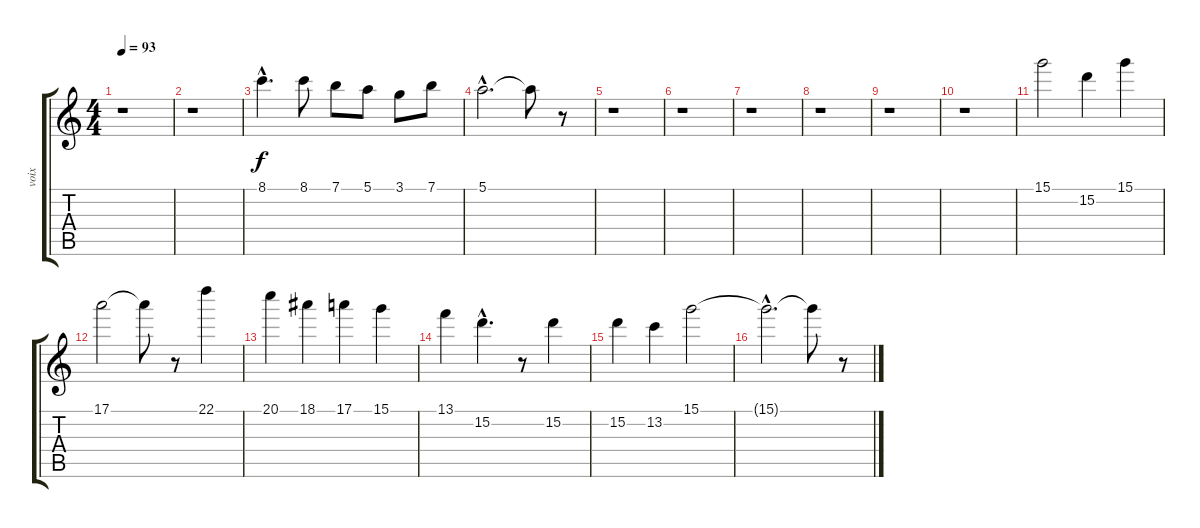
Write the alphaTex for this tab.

\track ("voix" "voix") {instrument overdrivenguitar}
\staff {score tabs}
\tuning (E4 B3 G3 D3 A2 E2) {hide}
\ts (4 4)
\tempo 93
\clef g2
\ks c
r.1{dy f instrument overdrivenguitar} |
r.1 |
8.1{hac}.4{d} 8.1.8 7.1.8 5.1.8 3.1.8 7.1.8 |
5.1{hac}.2{d} 5.1{t}.8 r.8 |
r.1 |
r.1 |
r.1 |
r.1 |
r.1 |
r.1 |
15.1.2 15.2.4 15.1.4 |
17.1.2 17.1{t}.8 r.8 22.1.4 |
20.1.4 18.1.4 17.1.4 15.1.4 |
13.1.4 15.2{hac}.4{d} r.8 15.2.4 |
15.2.4 13.2.4 15.1.2 |
15.1{hac t}.2{d} 15.1{t}.8 r.8
